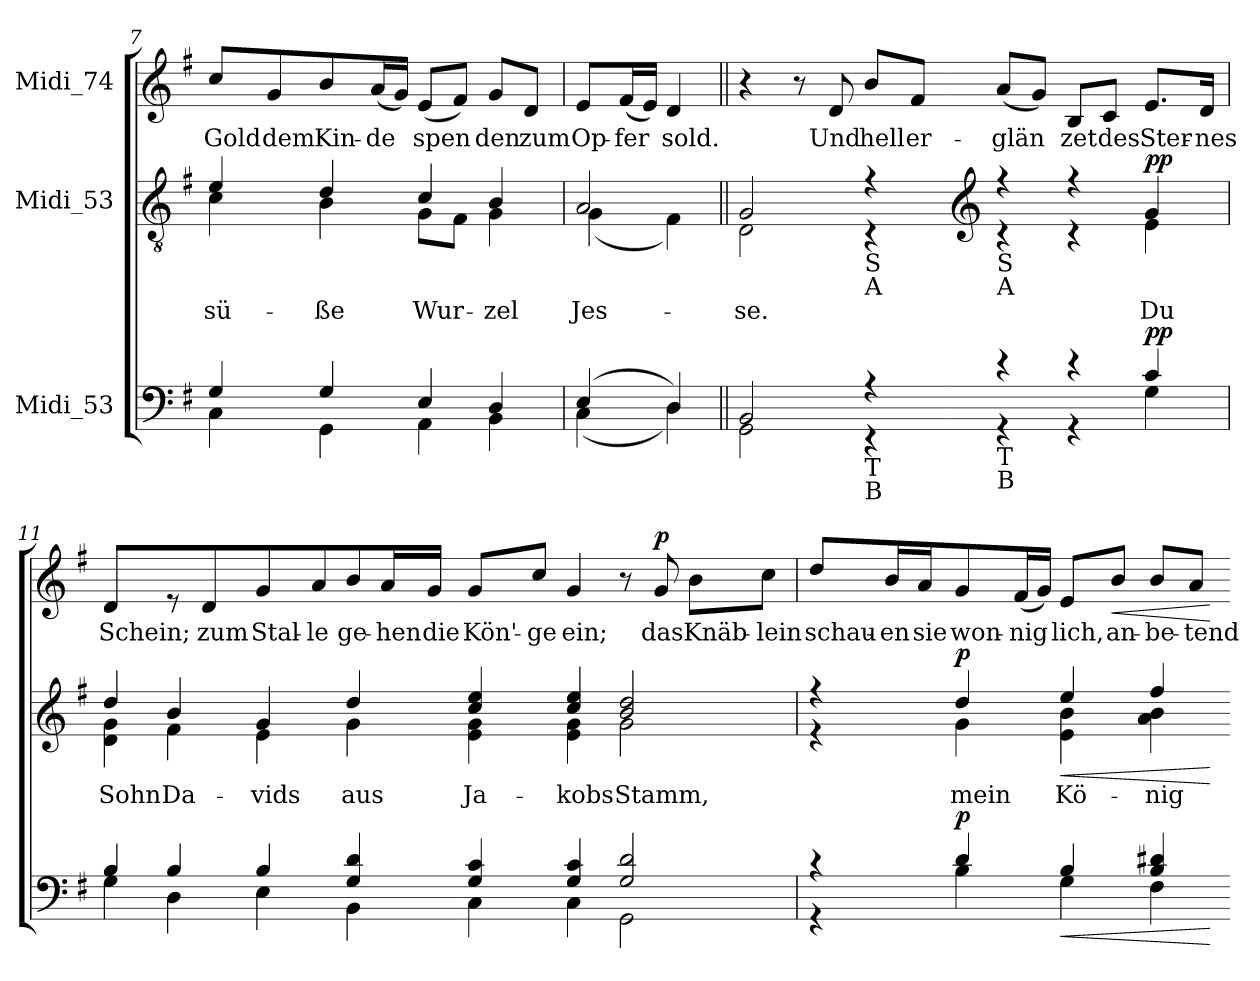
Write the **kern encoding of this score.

**kern	**dynam	**kern	**text	**dynam	**kern	**text	**dynam
*part3	*part3	*part2	*part2	*part2	*part1	*part1	*part1
*staff3	*staff3	*staff2	*staff2	*staff2	*staff1	*staff1	*staff1
*I"Midi_53	*	*I"Midi_53	*	*	*I"Midi_74	*	*
!!LO:LB:g=z
*clefF4	*	*clefGv2	*	*	*clefG2	*	*
*k[f#]	*	*k[f#]	*	*	*k[f#]	*	*
*G:	*	*G:	*	*	*G:	*	*
=7	=7	=7	=7	=7	=7	=7	=7
*^	*	*	*	*	*	*	*
!	!	!	!	!LO:LY:b	!	!	!LO:LY:b	!
*	*	*	*^	*	*	*	*	*
4G/	4C\	.	4e/	4c\	sü-	.	8ccL	Gold	.
!	!	!	!	!	!	!	!	!LO:LY:b	!
.	.	.	.	.	.	.	8gJ	dem	.
!	!	!	!	!	!LO:LY:b	!	!	!LO:LY:b	!
4G/	4GG\	.	4d/	4B\	-ße	.	8b/L	Kin-	.
!	!	!	!	!	!	!	!	!LO:LY:b	!
.	.	.	.	.	.	.	(<16a/	-de	.
.	.	.	.	.	.	.	16g/JJ)	.	.
!	!	!	!	!	!LO:LY:b	!	!	!LO:LY:b	!
4E/	4AA\	.	4c/	8G\L	Wur-	.	(<8e/L	spen	.
.	.	.	.	8F#\J	.	.	8f#/J)	.	.
!	!	!	!	!	!LO:LY:b	!	!	!LO:LY:b	!
4D/	4BB\	.	4B/	4G\	-zel	.	8g/L	den	.
!	!	!	!	!	!	!	!	!LO:LY:b	!
.	.	.	.	.	.	.	8d/J	zum	.
=8	=8	=8	=8	=8	=8	=8	=8	=8	=8
!	!	!	!	!	!LO:LY:b	!	!	!LO:LY:b	!
(>4E/	(<4C\	.	2A/	(<4G\	Jes-	.	8e/L	Op-	.
!	!	!	!	!	!	!	!	!LO:LY:b	!
.	.	.	.	.	.	.	(<16f#	-fer	.
.	.	.	.	.	.	.	16eJJ)	.	.
!	!	!	!	!	!	!	!	!LO:LY:b	!
4D/)	4D\)	.	.	4F#\)	.	.	4d/	sold.	.
=9||	=9||	=9||	=9||	=9||	=9||	=9||	=9||	=9||	=9||
!	!	!	!	!	!LO:LY:b	!	!	!	!
2BB/	2GG\	.	2G/	2D\	-se.	.	4r	.	.
.	.	.	.	.	.	.	8r	.	.
!	!	!	!	!	!	!	!	!LO:LY:b	!
.	.	.	.	.	.	.	8d/	Und	.
!	!	!	!LO:TX:b:t=S\nA	!	!	!	!	!	!
!LO:TX:b:t=T\nB	!	!	!	!	!	!	!	!	!
!	!	!	!	!	!	!	!	!LO:LY:b	!
4r	4r	.	4r	4r	.	.	8b/L	hell	.
!	!	!	!	!	!	!	!	!LO:LY:b	!
.	.	.	.	.	.	.	8f#J	er-	.
!!LO:LB:g=z
=10-	=10-	=10-	=10-	=10-	=10-	=10-	=10-	=10-	=10-
*	*	*	*clefG2	*	*	*	*	*	*
!	!	!	!LO:TX:b:t=S\nA	!	!	!	!	!	!
!LO:TX:b:t=T\nB	!	!	!	!	!	!	!	!	!
!	!	!	!	!	!	!	!	!LO:LY:b	!
4r	4r	.	4r	4r	.	.	(<8a/L	-glän	.
.	.	.	.	.	.	.	8g/J)	.	.
!	!	!	!	!	!	!	!	!LO:LY:b	!
4r	4r	.	4r	4r	.	.	8B/L	zet	.
!	!	!	!	!	!	!	!	!LO:LY:b	!
.	.	.	.	.	.	.	8c/J	des	.
!	!	!LO:DY:a	!	!	!LO:LY:b	!LO:DY:a	!	!LO:LY:b	!
4c/	4G\	pp	4g/	4e\	Du	pp	8.e/L	Ster-	.
!	!	!	!	!	!	!	!	!LO:LY:b	!
.	.	.	.	.	.	.	16d/J	-nes	.
=11	=11	=11	=11	=11	=11	=11	=11	=11	=11
!	!	!	!	!	!LO:LY:b	!	!	!LO:LY:b	!
4B/	4G\	.	4dd/	4d\ 4g\	Sohn	.	4d	Schein;	.
!	!	!	!	!	!LO:LY:b	!	!	!	!
4B/	4D\	.	4b/	4f#\	Da-	.	8r	.	.
!	!	!	!	!	!	!	!	!LO:LY:b	!
.	.	.	.	.	.	.	8d/	zum	.
!	!	!	!	!	!LO:LY:b	!	!	!LO:LY:b	!
4B/	4E\	.	4g/	4e\	-vids	.	8g/L	Stal-	.
!	!	!	!	!	!	!	!	!LO:LY:b	!
.	.	.	.	.	.	.	8a/J	-le	.
!	!	!	!	!	!LO:LY:b	!	!	!LO:LY:b	!
4G/ 4d/	4BB\	.	4dd/	4g\	aus	.	8b/L	ge-	.
!	!	!	!	!	!	!	!	!LO:LY:b	!
.	.	.	.	.	.	.	16a	-hen	.
!	!	!	!	!	!	!	!	!LO:LY:b	!
.	.	.	.	.	.	.	16gJJ	die	.
!!LO:LB:g=z
=12-	=12-	=12-	=12-	=12-	=12-	=12-	=12-	=12-	=12-
!	!	!	!	!	!LO:LY:b	!	!	!LO:LY:b	!
4G/ 4c/	4C\	.	4cc/ 4ee/	4e\ 4g\	Ja-	.	8gL	Kön'-	.
!	!	!	!	!	!	!	!	!LO:LY:b	!
.	.	.	.	.	.	.	8ccJ	-ge	.
!	!	!	!	!	!LO:LY:b	!	!	!LO:LY:b	!
4G/ 4c/	4C\	.	4cc/ 4ee/	4e\ 4g\	-kobs	.	4g	ein;	.
!	!	!	!	!	!LO:LY:b	!	!	!	!
2G/ 2d/	2GG\	.	2b/ 2dd/	2g\	Stamm,	.	8r	.	.
!	!	!	!	!	!	!	!	!LO:LY:b	!LO:DY:a
.	.	.	.	.	.	.	8g	das	p
!	!	!	!	!	!	!	!	!LO:LY:b	!
.	.	.	.	.	.	.	8bL	Knäb-	.
!	!	!	!	!	!	!	!	!LO:LY:b	!
.	.	.	.	.	.	.	8ccJ	-lein	.
=13	=13	=13	=13	=13	=13	=13	=13	=13	=13
!	!	!	!	!	!	!	!	!LO:LY:b	!
4r	4r	.	4r	4r	.	.	8ddL	schau-	.
!	!	!	!	!	!	!	!	!LO:LY:b	!
.	.	.	.	.	.	.	16b/	-en	.
!	!	!	!	!	!	!	!	!LO:LY:b	!
.	.	.	.	.	.	.	16aJJ	sie	.
!	!	!LO:DY:a	!	!	!LO:LY:b	!LO:DY:a	!	!LO:LY:b	!
4d/	4B\	p	4dd/	4g\	mein	p	8gL	won-	.
!	!	!	!	!	!	!	!	!LO:LY:b	!
.	.	.	.	.	.	.	(<16f#	-nig	.
.	.	.	.	.	.	.	16gJJ)	.	.
!	!	!LO:HP:b	!	!	!LO:LY:b	!LO:HP:b	!	!LO:LY:b	!
4B/	4G\	<	4ee/	4e\ 4b\	Kö-	<	8eL	lich,	.
!	!	!	!	!	!	!	!	!LO:LY:b	!LO:HP:b
.	.	.	.	.	.	.	8b/J	an-	<
!	!	!	!	!	!LO:LY:b	!	!	!LO:LY:b	!
4B/ 4d#X/	4F#\	.	4ff#/	4a\ 4b\	-nig	.	8b/L	-be-	.
!	!	!	!	!	!	!	!	!LO:LY:b	!
.	.	.	.	.	.	.	8aJ	-tend	.
*v	*v	*	*	*	*	*	*	*	*
*	*	*v	*v	*	*	*	*	*
.	[	.	.	[	.	.	[
=-	=-	=-	=-	=-	=-	=-	=-
*-	*-	*-	*-	*-	*-	*-	*-
